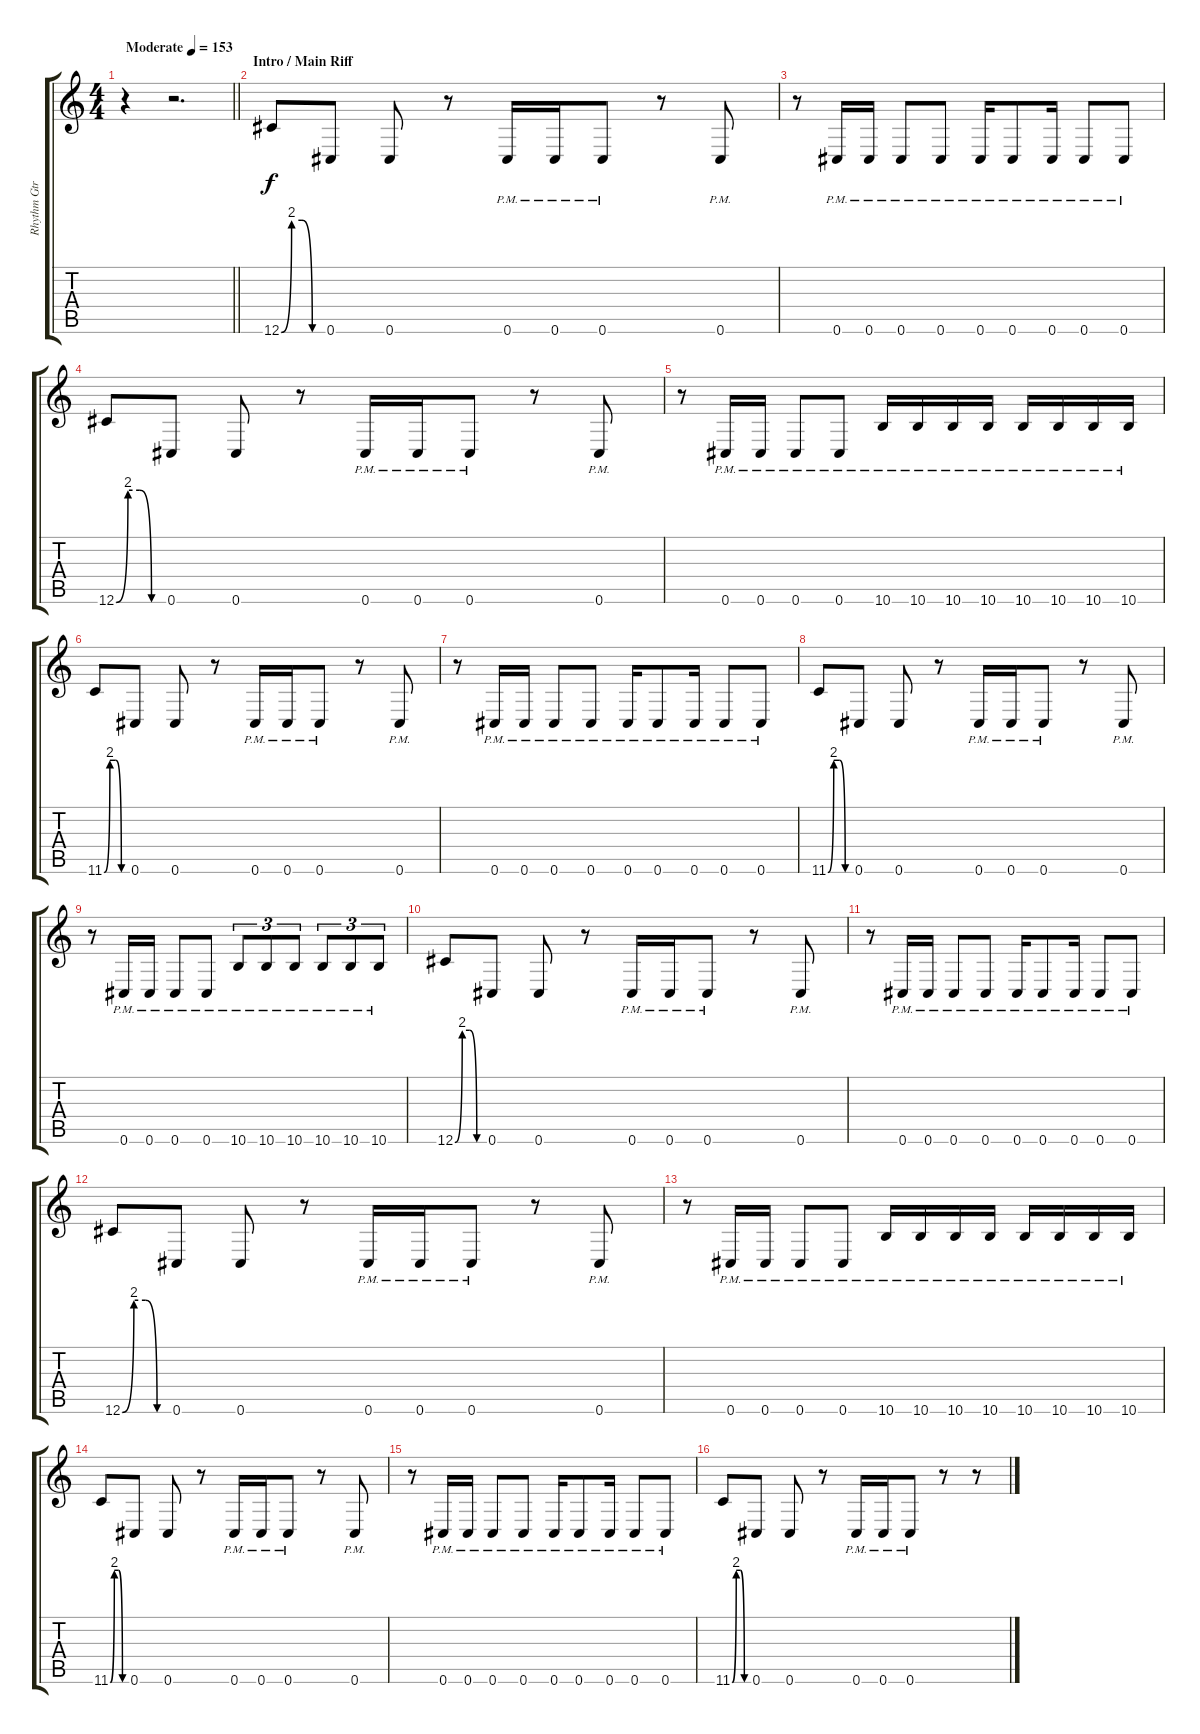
\track ("Rhythm Gtr R" "Rhythm Gtr") {instrument overdrivenguitar}
\staff {score tabs}
\tuning (Eb4 Bb3 Gb3 Db3 Ab2 Db2) {hide}
\ts (4 4)
\tempo (153 "Moderate")
\clef g2
\barLineRight lightlight
\ks c
r.4{dy f instrument overdrivenguitar} r.2{d} |
\section ("" "Intro / Main Riff")
12.6{be (custom 0 0 15 8 30 8 45 0 60 0)}.8 0.6.8 0.6.8 r.8 0.6{pm}.16 0.6{pm}.16 0.6{pm}.8 r.8 0.6{pm}.8 |
r.8 0.6{pm}.16 0.6{pm}.16 0.6{pm}.8 0.6{pm}.8 0.6{pm}.16 0.6{pm}.8 0.6{pm}.16 0.6{pm}.8 0.6{pm}.8 |
12.6{be (custom 0 0 15 8 30 8 45 0 60 0)}.8 0.6.8 0.6.8 r.8 0.6{pm}.16 0.6{pm}.16 0.6{pm}.8 r.8 0.6{pm}.8 |
r.8 0.6{pm}.16 0.6{pm}.16 0.6{pm}.8 0.6{pm}.8 10.6{pm}.16 10.6{pm}.16 10.6{pm}.16 10.6{pm}.16 10.6{pm}.16 10.6{pm}.16 10.6{pm}.16 10.6{pm}.16 |
11.6{be (custom 0 0 15 8 30 8 45 0 60 0)}.8 0.6.8 0.6.8 r.8 0.6{pm}.16 0.6{pm}.16 0.6{pm}.8 r.8 0.6{pm}.8 |
r.8 0.6{pm}.16 0.6{pm}.16 0.6{pm}.8 0.6{pm}.8 0.6{pm}.16 0.6{pm}.8 0.6{pm}.16 0.6{pm}.8 0.6{pm}.8 |
11.6{be (custom 0 0 15 8 30 8 45 0 60 0)}.8 0.6.8 0.6.8 r.8 0.6{pm}.16 0.6{pm}.16 0.6{pm}.8 r.8 0.6{pm}.8 |
r.8 0.6{pm}.16 0.6{pm}.16 0.6{pm}.8 0.6{pm}.8 10.6{pm}.8{tu (3 2)} 10.6{pm}.8{tu (3 2)} 10.6{pm}.8{tu (3 2)} 10.6{pm}.8{tu (3 2)} 10.6{pm}.8{tu (3 2)} 10.6{pm}.8{tu (3 2)} |
12.6{be (custom 0 0 15 8 30 8 45 0 60 0)}.8 0.6.8 0.6.8 r.8 0.6{pm}.16 0.6{pm}.16 0.6{pm}.8 r.8 0.6{pm}.8 |
r.8 0.6{pm}.16 0.6{pm}.16 0.6{pm}.8 0.6{pm}.8 0.6{pm}.16 0.6{pm}.8 0.6{pm}.16 0.6{pm}.8 0.6{pm}.8 |
12.6{be (custom 0 0 15 8 30 8 45 0 60 0)}.8 0.6.8 0.6.8 r.8 0.6{pm}.16 0.6{pm}.16 0.6{pm}.8 r.8 0.6{pm}.8 |
r.8 0.6{pm}.16 0.6{pm}.16 0.6{pm}.8 0.6{pm}.8 10.6{pm}.16 10.6{pm}.16 10.6{pm}.16 10.6{pm}.16 10.6{pm}.16 10.6{pm}.16 10.6{pm}.16 10.6{pm}.16 |
11.6{be (custom 0 0 15 8 30 8 45 0 60 0)}.8 0.6.8 0.6.8 r.8 0.6{pm}.16 0.6{pm}.16 0.6{pm}.8 r.8 0.6{pm}.8 |
r.8 0.6{pm}.16 0.6{pm}.16 0.6{pm}.8 0.6{pm}.8 0.6{pm}.16 0.6{pm}.8 0.6{pm}.16 0.6{pm}.8 0.6{pm}.8 |
11.6{be (custom 0 0 15 8 30 8 45 0 60 0)}.8 0.6.8 0.6.8 r.8 0.6{pm}.16 0.6{pm}.16 0.6{pm}.8 r.8 r.8
